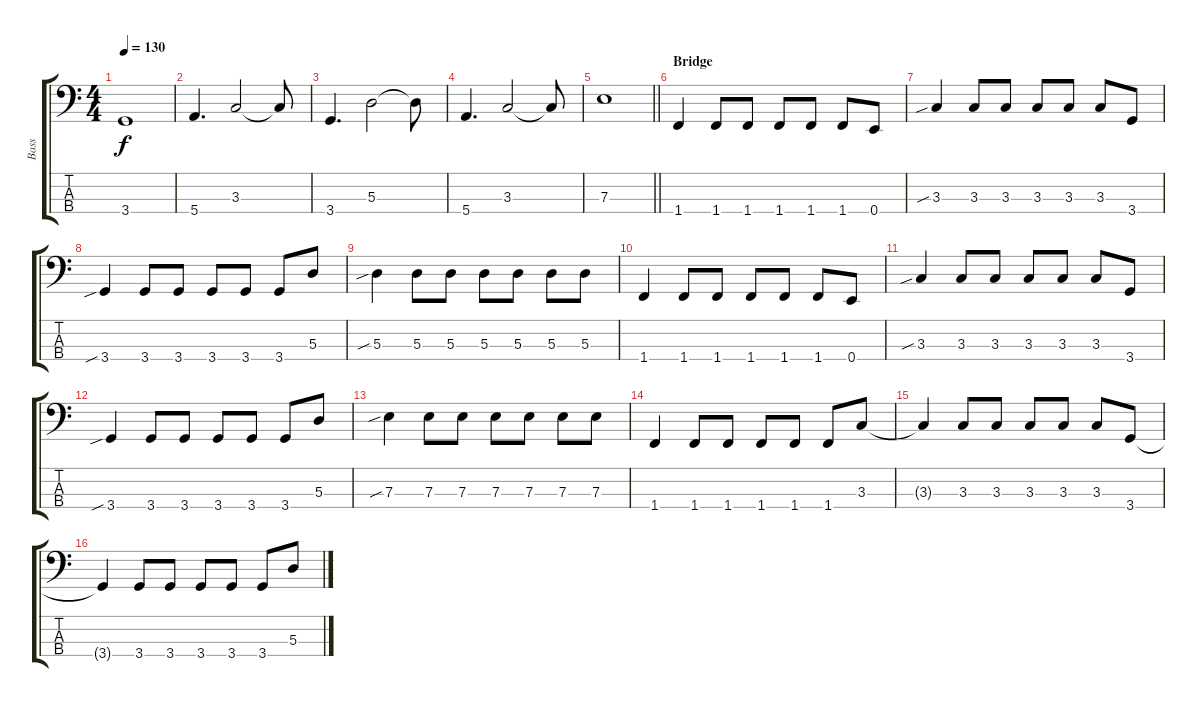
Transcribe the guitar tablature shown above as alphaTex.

\track ("Bass" "Bass") {instrument electricbassfinger}
\staff {score tabs}
\tuning (G2 D2 A1 E1) {hide}
\ts (4 4)
\tempo 130
\clef f4
\ks c
3.4.1{dy f} |
5.4.4{d} 3.3.2 3.3{t}.8 |
3.4.4{d} 5.3.2 5.3{t}.8 |
5.4.4{d} 3.3.2 3.3{t}.8 |
\barLineRight lightlight
7.3.1 |
\section ("" "Bridge ")
1.4.4 1.4.8 1.4.8 1.4.8 1.4.8 1.4.8 0.4.8 |
3.3{sib}.4 3.3.8 3.3.8 3.3.8 3.3.8 3.3.8 3.4.8 |
3.4{sib}.4 3.4.8 3.4.8 3.4.8 3.4.8 3.4.8 5.3.8 |
5.3{sib}.4 5.3.8 5.3.8 5.3.8 5.3.8 5.3.8 5.3.8 |
1.4.4 1.4.8 1.4.8 1.4.8 1.4.8 1.4.8 0.4.8 |
3.3{sib}.4 3.3.8 3.3.8 3.3.8 3.3.8 3.3.8 3.4.8 |
3.4{sib}.4 3.4.8 3.4.8 3.4.8 3.4.8 3.4.8 5.3.8 |
7.3{sib}.4 7.3.8 7.3.8 7.3.8 7.3.8 7.3.8 7.3.8 |
1.4.4 1.4.8 1.4.8 1.4.8 1.4.8 1.4.8 3.3.8 |
3.3{t}.4 3.3.8 3.3.8 3.3.8 3.3.8 3.3.8 3.4.8 |
3.4{t}.4 3.4.8 3.4.8 3.4.8 3.4.8 3.4.8 5.3.8
